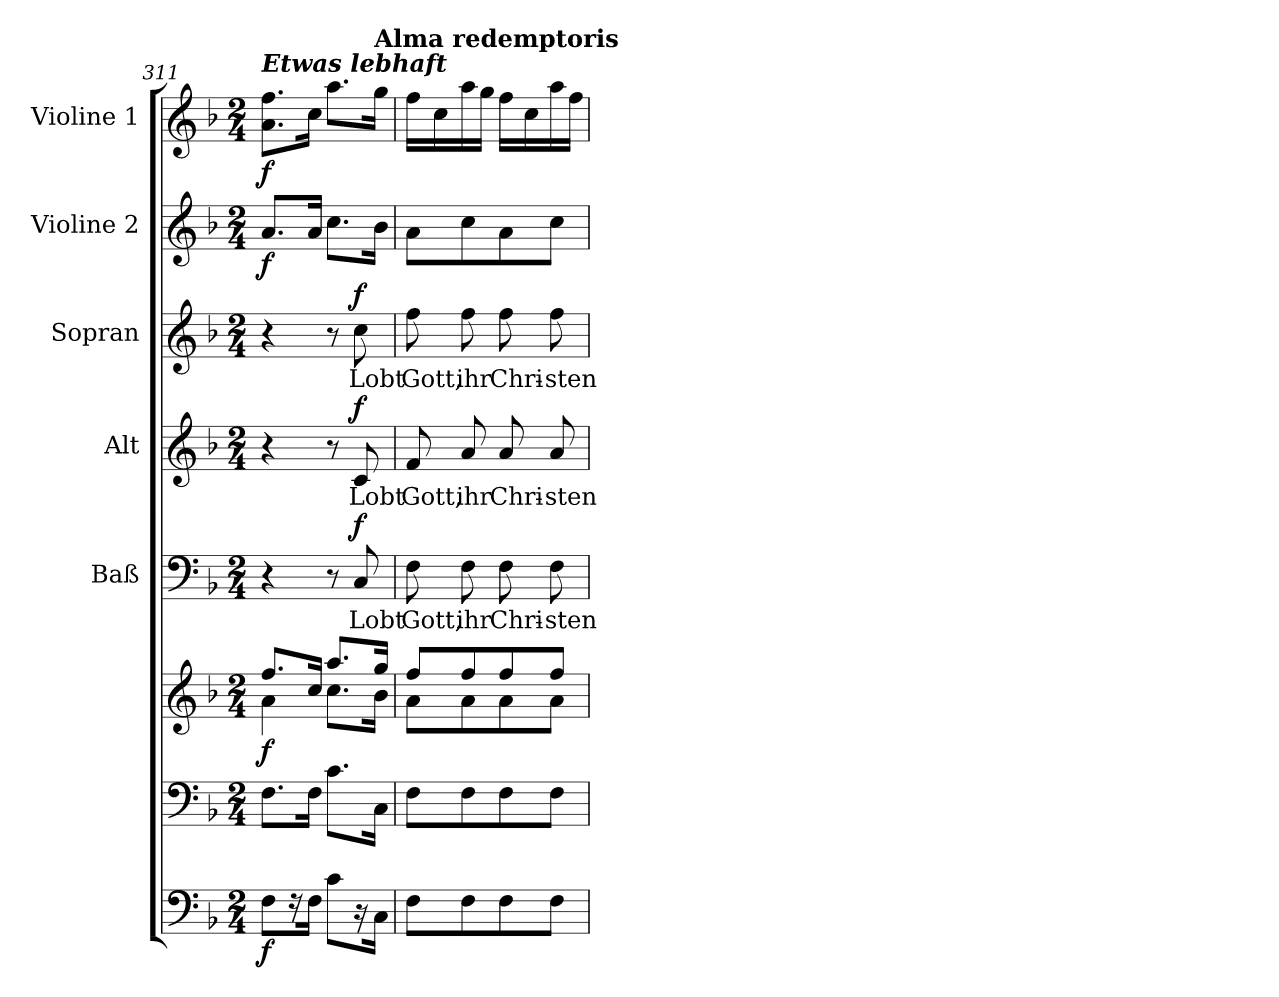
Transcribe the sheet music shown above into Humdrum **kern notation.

**kern	**dynam	**kern	**kern	**dynam	**kern	**text	**dynam	**kern	**text	**dynam	**kern	**text	**dynam	**kern	**dynam	**kern	**dynam
*part7	*part7	*part6	*part6	*part6	*part5	*part5	*part5	*part4	*part4	*part4	*part3	*part3	*part3	*part2	*part2	*part1	*part1
*staff8	*staff8	*staff7	*staff6	*staff6/7	*staff5	*staff5	*staff5	*staff4	*staff4	*staff4	*staff3	*staff3	*staff3	*staff2	*staff2	*staff1	*staff1
*	*	*	*	*	*I"Baß	*	*	*I"Alt	*	*	*I"Sopran	*	*	*I"Violine 2	*	*I"Violine 1	*
*	*	*	*	*	*	*	*	*	*	*	*	*	*	*I'Vln	*	*I'Vln	*
!!LO:PB:g=z
*clefF4	*	*clefF4	*clefG2	*	*clefF4	*	*	*clefG2	*	*	*clefG2	*	*	*clefG2	*	*clefG2	*
*ITrd7c12	*	*	*	*	*	*	*	*	*	*	*	*	*	*	*	*	*
*k[b-]	*	*k[b-]	*k[b-]	*	*k[b-]	*	*	*k[b-]	*	*	*k[b-]	*	*	*k[b-]	*	*k[b-]	*
*F:	*	*F:	*F:	*	*F:	*	*	*F:	*	*	*F:	*	*	*F:	*	*F:	*
*M2/4	*	*M2/4	*M2/4	*	*M2/4	*	*	*M2/4	*	*	*M2/4	*	*	*M2/4	*	*M2/4	*
=311	=311	=311	=311	=311	=311	=311	=311	=311	=311	=311	=311	=311	=311	=311	=311	=311	=311
*	*	*	*^	*	*	*	*	*	*	*	*	*	*	*	*	*	*
!	!	!	!	!	!	!	!	!	!	!	!	!	!	!	!	!	!LO:TX:a:Bi:t=Etwas lebhaft	!
!	!LO:DY:b	!	!	!	!LO:DY:b	!	!	!	!	!	!	!	!	!	!	!LO:DY:b	!	!LO:DY:b
8FF\L	f	8.F\L	8.ff/L	4a\	f	4r	.	.	4r	.	.	4r	.	.	8.a/L	f	8.a\ 8.ff\L	f
16r	.	.	.	.	.	.	.	.	.	.	.	.	.	.	.	.	.	.
16FF\Jk	.	16F\Jk	16cc/Jk	.	.	.	.	.	.	.	.	.	.	.	16a/Jk	.	16cc\Jk	.
8C\L	.	8.c\L	8.aa/L	8.cc\L	.	8r	.	.	8r	.	.	8r	.	.	8.cc\L	.	8.aa\L	.
!	!	!	!	!	!	!	!LO:LY:b	!LO:DY:a	!	!LO:LY:b	!LO:DY:a	!	!LO:LY:b	!LO:DY:a	!	!	!	!
16r	.	.	.	.	.	8C/	Lobt	f	8c/	Lobt	f	8cc\	Lobt	f	.	.	.	.
!	!	!	!	!	!	!	!	!	!	!	!	!	!	!	!	!	!LO:TX:a:B:t=Alma redemptoris	!
16CC\Jk	.	16C\Jk	16gg/Jk	16b-\Jk	.	.	.	.	.	.	.	.	.	.	16b-\Jk	.	16gg\Jk	.
=312	=312	=312	=312	=312	=312	=312	=312	=312	=312	=312	=312	=312	=312	=312	=312	=312	=312	=312
!	!	!	!	!	!	!	!LO:LY:b	!	!	!LO:LY:b	!	!	!LO:LY:b	!	!	!	!	!
8FF\L	.	8F\L	8ff/L	8a\L	.	8F\	Gott,	.	8f/	Gott,	.	8ff\	Gott,	.	8a\L	.	16ff\LL	.
.	.	.	.	.	.	.	.	.	.	.	.	.	.	.	.	.	16cc\	.
!	!	!	!	!	!	!	!LO:LY:b	!	!	!LO:LY:b	!	!	!LO:LY:b	!	!	!	!	!
8FF\	.	8F\	8ff/	8a\	.	8F\	ihr	.	8a/	ihr	.	8ff\	ihr	.	8cc\	.	16aa\	.
.	.	.	.	.	.	.	.	.	.	.	.	.	.	.	.	.	16gg\JJ	.
!	!	!	!	!	!	!	!LO:LY:b	!	!	!LO:LY:b	!	!	!LO:LY:b	!	!	!	!	!
8FF\	.	8F\	8ff/	8a\	.	8F\	Chri-	.	8a/	Chri-	.	8ff\	Chri-	.	8a\	.	16ff\LL	.
.	.	.	.	.	.	.	.	.	.	.	.	.	.	.	.	.	16cc\	.
!	!	!	!	!	!	!	!LO:LY:b	!	!	!LO:LY:b	!	!	!LO:LY:b	!	!	!	!	!
8FF\J	.	8F\J	8ff/J	8a\J	.	8F\	-sten	.	8a/	-sten	.	8ff\	-sten	.	8cc\J	.	16aa\	.
.	.	.	.	.	.	.	.	.	.	.	.	.	.	.	.	.	16ff\JJ	.
*	*	*	*v	*v	*	*	*	*	*	*	*	*	*	*	*	*	*	*
=	=	=	=	=	=	=	=	=	=	=	=	=	=	=	=	=	=
*-	*-	*-	*-	*-	*-	*-	*-	*-	*-	*-	*-	*-	*-	*-	*-	*-	*-
